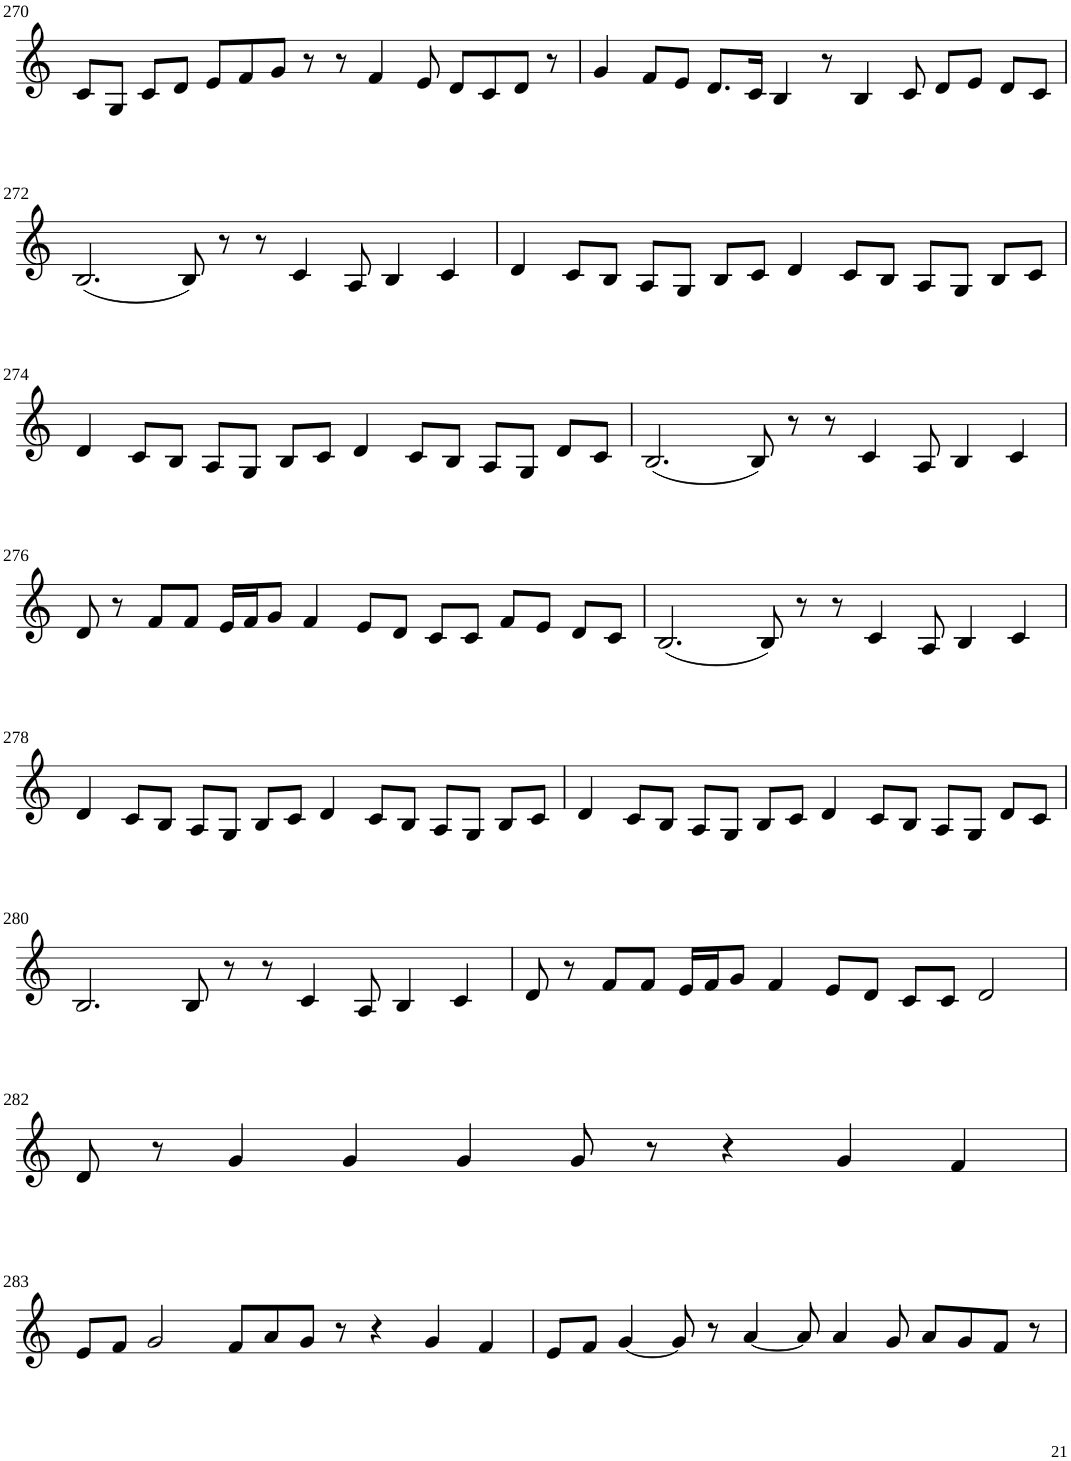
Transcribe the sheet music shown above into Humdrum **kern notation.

**kern
*part1
*staff1
*I"Violin
!!LO:PB:g=z
*clefG2
*k[]
*M8/4
=270
8c/L
8G/J
8c/L
8d/J
8e/L
8f/
8g/J
8r
8r
4f/
8e/
8d/L
8c/
8d/J
8r
=271
4g/
8f/L
8e/J
8.d/L
16c/Jk
4B/
8r
4B/
8c/
8d/L
8e/J
8d/L
8c/J
!!LO:LB:g=z
=272
(2.B/
8B/)
8r
8r
4c/
8A/
4B/
4c/
=273
4d/
8c/L
8B/J
8A/L
8G/J
8B/L
8c/J
4d/
8c/L
8B/J
8A/L
8G/J
8B/L
8c/J
!!LO:LB:g=z
=274
4d/
8c/L
8B/J
8A/L
8G/J
8B/L
8c/J
4d/
8c/L
8B/J
8A/L
8G/J
8d/L
8c/J
=275
(2.B/
8B/)
8r
8r
4c/
8A/
4B/
4c/
!!LO:LB:g=z
=276
8d/
8r
8f/L
8f/J
16e/LL
16f/J
8g/J
4f/
8e/L
8d/J
8c/L
8c/J
8f/L
8e/J
8d/L
8c/J
=277
(2.B/
8B/)
8r
8r
4c/
8A/
4B/
4c/
!!LO:LB:g=z
=278
4d/
8c/L
8B/J
8A/L
8G/J
8B/L
8c/J
4d/
8c/L
8B/J
8A/L
8G/J
8B/L
8c/J
=279
4d/
8c/L
8B/J
8A/L
8G/J
8B/L
8c/J
4d/
8c/L
8B/J
8A/L
8G/J
8d/L
8c/J
!!LO:LB:g=z
=280
2.B/
8B/
8r
8r
4c/
8A/
4B/
4c/
=281
8d/
8r
8f/L
8f/J
16e/LL
16f/J
8g/J
4f/
8e/L
8d/J
8c/L
8c/J
2d/
!!LO:LB:g=z
=282
8d/
8r
4g/
4g/
4g/
8g/
8r
4r
4g/
4f/
!!LO:LB:g=z
=283
8e/L
8f/J
2g/
8f/L
8a/
8g/J
8r
4r
4g/
4f/
=284
8e/L
8f/J
[4g/
8g/]
8r
[4a/
8a/]
4a/
8g/
8a/L
8g/
8f/J
8r
=
*-
